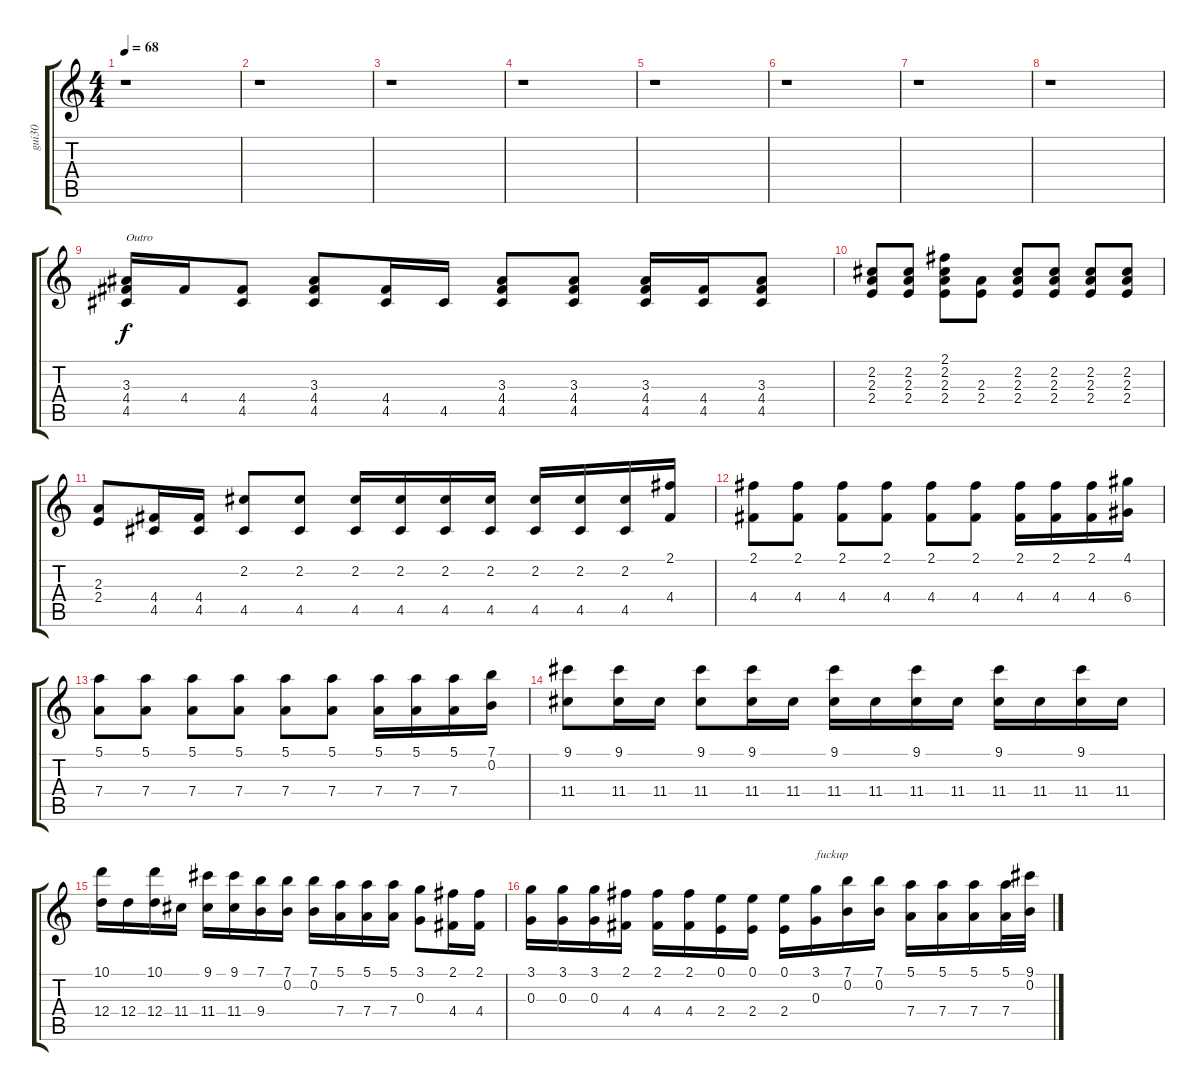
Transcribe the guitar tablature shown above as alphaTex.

\track ("gui30" "gui30") {instrument distortionguitar}
\staff {score tabs}
\tuning (E4 B3 G3 D3 A2 E2) {hide}
\ts (4 4)
\tempo 68
\clef g2
\ks c
r.1{dy f} |
r.1 |
r.1 |
r.1 |
r.1 |
r.1 |
r.1 |
r.1 |
(3.3 4.4 4.5).16{txt "Outro"} 4.4.16 (4.4 4.5).8 (3.3 4.4 4.5).8 (4.4 4.5).16 4.5.16 (3.3 4.4 4.5).8 (3.3 4.4 4.5).8 (3.3 4.4 4.5).16 (4.4 4.5).16 (3.3 4.4 4.5).8 |
(2.2 2.3 2.4).8 (2.2 2.3 2.4).8 (2.1 2.2 2.3 2.4).8 (2.3 2.4).8 (2.2 2.3 2.4).8 (2.2 2.3 2.4).8 (2.2 2.3 2.4).8 (2.2 2.3 2.4).8 |
(2.3 2.4).8 (4.4 4.5).16 (4.4 4.5).16 (2.2 4.5).8 (2.2 4.5).8 (2.2 4.5).16 (2.2 4.5).16 (2.2 4.5).16 (2.2 4.5).16 (2.2 4.5).16 (2.2 4.5).16 (2.2 4.5).16 (2.1 4.4).16 |
(2.1 4.4).8 (2.1 4.4).8 (2.1 4.4).8 (2.1 4.4).8 (2.1 4.4).8 (2.1 4.4).8 (2.1 4.4).16 (2.1 4.4).16 (2.1 4.4).16 (4.1 6.4).16 |
(5.1 7.4).8 (5.1 7.4).8 (5.1 7.4).8 (5.1 7.4).8 (5.1 7.4).8 (5.1 7.4).8 (5.1 7.4).16 (5.1 7.4).16 (5.1 7.4).16 (7.1 0.2).16 |
(9.1 11.4).8 (9.1 11.4).16 11.4.16 (9.1 11.4).8 (9.1 11.4).16 11.4.16 (9.1 11.4).16 11.4.16 (9.1 11.4).16 11.4.16 (9.1 11.4).16 11.4.16 (9.1 11.4).16 11.4.16 |
(10.1 12.4).16 12.4.16 (10.1 12.4).16 11.4.16 (9.1 11.4).16 (9.1 11.4).16 (7.1 9.4).16 (7.1 0.2).16 (7.1 0.2).16 (5.1 7.4).16 (5.1 7.4).16 (5.1 7.4).16 (3.1 0.3).8 (2.1 4.4).16 (2.1 4.4).16 |
(3.1 0.3).16 (3.1 0.3).16 (3.1 0.3).16 (2.1 4.4).16 (2.1 4.4).16 (2.1 4.4).16 (0.1 2.4).16 (0.1 2.4).16 (0.1 2.4).16 (3.1 0.3).16{txt "fuckup"} (7.1 0.2).16 (7.1 0.2).16 (5.1 7.4).16 (5.1 7.4).16 (5.1 7.4).16 (5.1 7.4).32 (9.1 0.2).32
